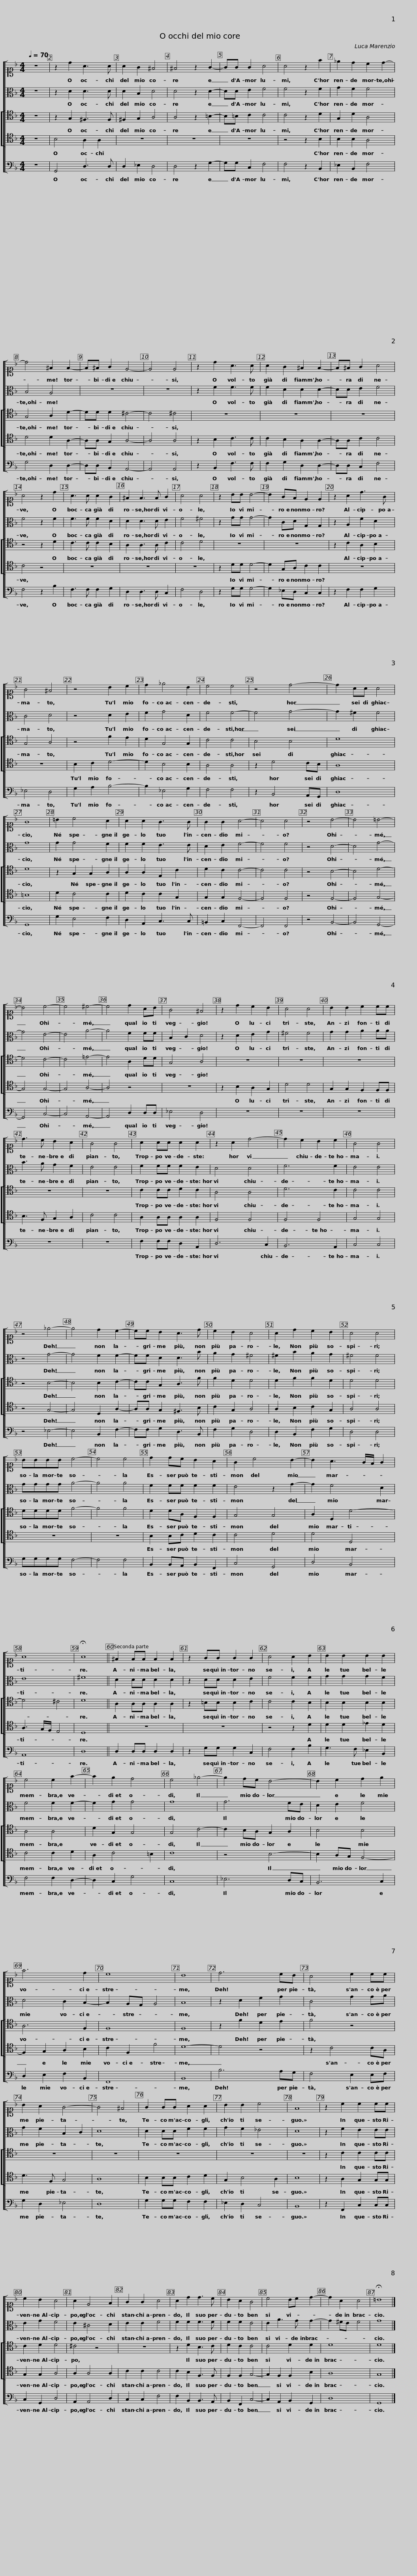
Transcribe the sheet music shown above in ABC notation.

X:1
%%score [ 1 2 [ 3 4 ] 5 ]
L:1/8
Q:1/4=70
M:4/4
I:linebreak $
K:F
V:1 alto1
V:2 alto
V:3 tenor
V:4 tenor
V:5 bass
V:1
 z8 | z2 d2 A3 A | A2 G2 ^F4 | ^F4 z2 G2- | GG G2 A4 | %5
 A4 z2 f2 | _e2 d2 c2 d2- |$ d4 ^F2 F2- | F^F G2 E4- | E4 E4 | %10
 z2 d2 A3 A | A2 G2 ^F2 F2- | F^F G2 A4 | A4 z2 d2 |$ A3 A A2 G2 | %15
 ^F2 F3 F G2 | A4 A4 | z2 BB B4- | B2 GF E2 E2 | z2 A2 d3 G | %20
 G4 ^F4 |$ z4 B2 c2 | d2 _e4 B2 | c4 c4 | z4 d4- | %25
 d2 AA A4 | G8 | =B2 c4 A2 |$ A2 A2 G3 G | G2 G2 A4- | %30
 A4 A4 | z4 B4- | B4 =B4- | B4 c4- | c4 ^c4- | %35
 c4 d2 AB |$ G4 ^F4 | z2 d2 c2 B2 | A4 A4 | B2 B2 c2 cc | %40
 d3 c B2 A2 | G4 G4 | A2 AA A2 A2 |$ z2 A2 d4- | d2 c2 B2 c2 | %45
 G4 G4 | z4 _e4- | e4 d2 c2- | cc B2 A3 d | c2 B2 A4 | %50
 A2 d2 c2 B2 |$ A4 A4 | BBBB c4- | c4 c4 | d2 dc B2 A2 | %55
 G2 c4 B2- | B2 A3 G/F/ G2 | A8 | !fermata!A8 ||$ ^F2 FF F2 F2 | %60
 z2 GG G2 G2 | A4 A2 B2 | B2 B2 B2 B2 | c4 c2 f2- | f2 e2 d4 | %65
 c4 _e4- |$ e2 dc B4- | B2 c2 d2 e2 | f6 d2 | c8 | %70
 B8 | d6 cB | A4 c2 cc |$ B2 A2 G4- | G4 ^F4 | %75
 G2 GG A2 A2 | B2 B2 c4 | F8 | z2 c2 c2 cc | c2 B2 A4 |$ %80
 A2 E4 F2 | G2 G2 A4 | A2 d2 d3 c | B2 A2 G4 | c4 Bc d2- | %85
 d2 A2 A4 | !fermata!=B8 |] %87
V:2
 z8 | z2 D2 D3 D | D2 B,2 D4 | D4 z2 D2- | DD E2 F4 | %5
 F4 z2 F2 | G2 F2 F4 |$ B,4 A,4 | z8 | z8 | %10
 z2 F2 F3 F | F2 D2 D2 D2- | DD E2 F4 | F4 z2 F2 |$ F3 F F2 D2 | %15
 D2 D3 D E2 | F4 ^F4 | z2 GG G4- | G2 CD G,2 G,2 | z2 A,2 F2 D2 | %20
 C4 D4 |$ z4 D2 E2 | F2 G4 D2 | F4 F4- | F4 G4- | %25
 G2 ^F2 F4 | G8 | G2 G4 F2 |$ F2 F2 E3 E | D2 E2 F4- | %30
 F4 F4 | z4 D4- | D4 G4- | G4 E4- | E4 A4- | %35
 A4 F2 FF |$ B,2 C2 D4 | z2 D2 E2 G2 | ^F4 F4 | G2 G2 A2 AA | %40
 B3 A G2 F2 | E4 E4 | F2 FF F2 E2 |$ D4 D4 | F6 F2 | %45
 E4 E4 | z4 G4- | G4 F2 F2- | FF D2 D3 B | A2 G2 ^F4 | %50
 ^F2 B2 A2 G2 |$ ^F4 F4 | GGGG A4- | A4 A4 | F2 FF F2 F2 | %55
 E4 z2 G2- | G2 F4 D2 | E8 | ^F8 ||$ D2 DD D2 D2 | %60
 z2 DD D2 E2 | F4 F2 F2 | G2 G2 G2 F2 | F4 F2 F2- | F2 G2 G4 | %65
 G8 |$ G6 FE | D2 E2 F4 | D4 C2 B,2- | B,2 A,G, A,4 | %70
 B,8 | z2 D2 F2 G2 | C4 G2 GA |$ G2 F2 B,2 C2 | D8 | %75
 D2 DD F2 F2 | G2 F2 _E4 | D8 | z2 F2 E2 EE | E2 G2 F4 |$ %80
 E2 ^C4 D2 | E2 E2 F4 | F2 F2 F3 F | F2 F2 E4 | E2 A3 G G2- | %85
 G2 ^FE F4 | G8 |] %87
V:3
 z8 | z2 G,2 ^F,3 F, | ^F,2 G,2 A,4 | A,4 z2 =B,2- | B,=B, C2 C4 | %5
 C4 z2 D2 | G,2 D2 A,4 |$ G,4 A,2 D2- | DD D2 ^C4- | C4 ^C4 | %10
 z8 | z8 | z8 | z4 z2 D2 |$ C3 C C2 B,2 | %15
 A,2 A,3 A, C2 | C4 D4 | z8 | z8 | z2 C2 A,2 B,2 | %20
 G,4 A,4 |$ z4 F2 E2 | D2 G,4 G,2 | C4 C4 | B,4 B,4 | %25
 D8 | D8 | z2 G,2 G,2 A,2 |$ A,2 A,2 E,2 C2 | D2 C2 C4- | %30
 C4 C4 | z4 B,4- | B,4 D4- | D4 C4- | C4 !courtesy!=E4- | %35
 E4 A,2 DD |$ G,4 A,4 | z8 | z8 | z8 | %40
 z8 | z8 | C2 CC D2 C2 |$ A,4 A,4 | D6 C2 | %45
 C4 C4 | z4 B,4- | B,4 B,2 C2- | CC G,2 A,3 F | F2 D2 D4 | %50
 D2 F2 F2 D2 |$ D4 D4 | DDDD F4- | F4 F4 | D2 DA, F,2 F,2 | %55
 G,4 G,4 | A,2 D,2 D4- | D4 ^C4 | D8 ||$ A,2 A,A, A,2 A,2 | %60
 z2 =B,B, B,2 C2 | C4 C2 B,2 | B,2 B,2 B,2 B,2 | A,4 A,4 | D2 G,2 G,4 | %65
 G,4 C4- |$ C2 B,A, G,2 A,2 | B,4 B,4 | A,6 F,2 | F,8 | %70
 F,8 | z2 F2 D2 E2 | F4 z4 |$ z8 | z8 | %75
 z8 | z8 | z8 | z2 C2 C2 CC | C2 D2 D4 |$ %80
 ^C4 z4 | z8 | z2 D2 B,3 C | D2 C2 C4 | C4 D2 D2 | %85
 D8 | D8 |] %87
V:4
 z8 | B,4 A,2 A,2 | z8 | z8 | z8 | %5
 z4 z2 B,2 | B,2 B,2 A,4 |$ D4 D2 A,2- | A,A, G,2 A,4- | A,4 A,4 | %10
 z2 B,2 C3 C | C2 B,2 A,2 A,2- | A,A, C2 C4 | C4 z4 |$ z8 | %15
 z8 | z8 | z2 DD D4- | D2 G,A, C2 C2 | z8 | %20
 z8 |$ B,2 C2 D4- | D2 B,4 B,2 | A,4 A,4 | z2 D4 CB, | %25
 A,8 | =B,8 | D2 C4 C2 |$ D2 C2 C2 G,2 | G,2 G,2 F,4- | %30
 F,4 F,4 | z4 F,4- | F,4 G,4- | G,4 G,4- | G,4 A,4- | %35
 A,4 z4 |$ z8 | z2 B,2 A,2 G,2 | D4 D4 | G,2 G,2 F,2 F,F, | %40
 B,3 F, G,2 A,2 | C4 C4 | A,2 A,A, A,2 A,2 |$ F,4 F,4 | F,4 F,4 | %45
 G,4 G,4 | z4 G,4- | G,4 D,2 A,2- | A,A, G,2 ^F,3 B, | C2 G,2 A,4 | %50
 A,2 B,2 C2 G,2 |$ A,4 A,4 | z8 | z8 | B,2 B,C D2 C2 | %55
 C4 D4 | D4 D,4 | A,3 G,/F,/ E,4 | D,8 ||$ z8 | %60
 z8 | z4 z2 D2 | D2 D2 _E2 D2 | C4 C2 D2 | A,2 C4 =B,2 | %65
 C8 |$ z4 B,4- | B,2 A,G, F,4- | F,2 G,2 A,2 B,2 | C2 F,2 F4 | %70
 D8- | D4 z4 | z2 C4 CA, |$ D3 F, G,4 | A,8 | %75
 B,2 B,B, C2 D2 | G,2 B,4 A,2 | B,8 | z2 A,2 G,2 G,G, | G,2 G,2 A,4 |$ %80
 A,2 A,4 A,2 | C2 C2 C4 | C2 B,2 F,3 F, | F,2 F,2 G,4- | G,2 F,2 F,2 B,2 | %85
 A,8 | G,8 |] %87
V:5
 z8 | G,,4 D,3 D, | D,2 _E,2 D,4 | D,4 z2 G,2- | G,G, C,2 F,4 | %5
 F,4 z2 B,,2 | _E,2 B,,2 F,4 |$ G,4 D,2 D,2- | D,D, B,,2 A,,4- | A,,4 A,,4 | %10
 z2 B,,2 F,3 F, | F,2 G,2 D,2 D,2- | D,D, C,2 F,4 | F,4 z2 B,2 |$ F,3 F, F,2 G,2 | %15
 D,2 D,3 D, C,2 | F,4 D,4 | z2 G,G, G,4- | G,2 _E,D, C,2 C,2 | z2 F,2 F,2 G,2 | %20
 _E,4 D,4 |$ G,2 A,2 B,4- | B,2 _E,4 G,2 | F,4 F,4 | z2 B,,4 A,,G,, | %25
 D,8 | G,,8 | G,2 E,4 F,2 |$ D,2 A,,2 C,3 C, | =B,,2 C,2 F,,4- | %30
 F,,4 F,,4 | z4 B,,4- | B,,4 G,,4- | G,,4 C,4- | C,4 A,,4- | %35
 A,,4 D,2 D,D, |$ _E,4 D,4 | z8 | z8 | z8 | %40
 z8 | z8 | F,2 F,F, D,2 A,,2 |$ D,6 C,2 | B,,6 A,,2 | %45
 C,4 C,4 | z4 _E,4- | E,4 B,,2 F,2- | F,F, G,2 D,3 B,, | F,2 G,2 D,4 | %50
 D,2 B,,2 F,2 G,2 |$ D,4 D,4 | G,G,G,G, F,4- | F,4 F,4 | B,,2 B,,A,, B,,2 F,,2 | %55
 C,4 G,,4 | D,4 B,,4 | A,,8 | D,8 ||$ D,2 D,D, D,2 D,2 | %60
 z2 G,G, G,2 C,2 | F,4 F,2 B,2 | G,3 F, _E,2 B,,2 | F,4 F,2 D,2- | D,2 C,2 G,4 | %65
 C,8 |$ _E,6 D,C, | B,,6 C,2 | D,2 E,2 F,2 B,,2 | F,,8 | %70
 B,,8 | B,6 A,G, | F,4 E,2 E,F, |$ G,2 D,2 _E,4 | D,8 | %75
 G,2 G,G, F,2 F,2 | _E,2 D,2 C,4 | B,,8 | z2 F,,2 C,2 C,C, | C,2 G,,2 D,4 |$ %80
 A,,2 A,,4 D,2 | C,2 C,2 F,4 | F,2 B,,2 B,,3 A,, | B,,2 F,,2 C,4- | C,2 A,,2 B,,2 G,,2 | %85
 D,8 | G,,8 |] %87
